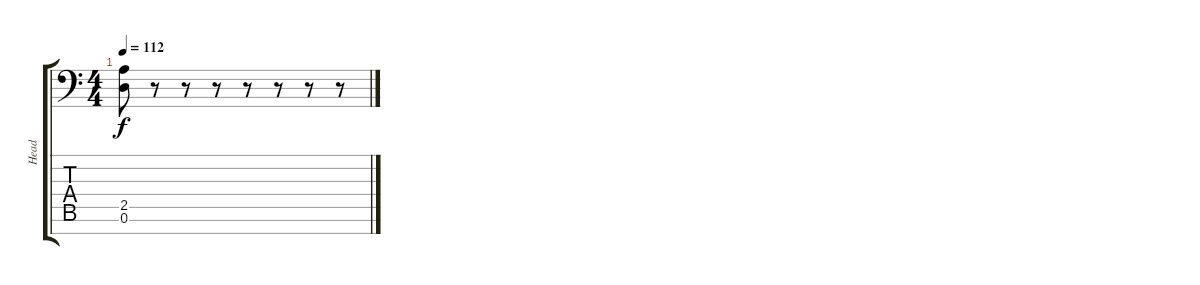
\track ("Head" "Head") {instrument distortionguitar}
\staff {score tabs}
\tuning (D4 A3 F3 C3 G2 D2 A1) {hide}
\ts (4 4)
\tempo 112
\clef f4
\ks c
(2.5 0.6).8{dy f} r.8 r.8 r.8 r.8 r.8 r.8 r.8
